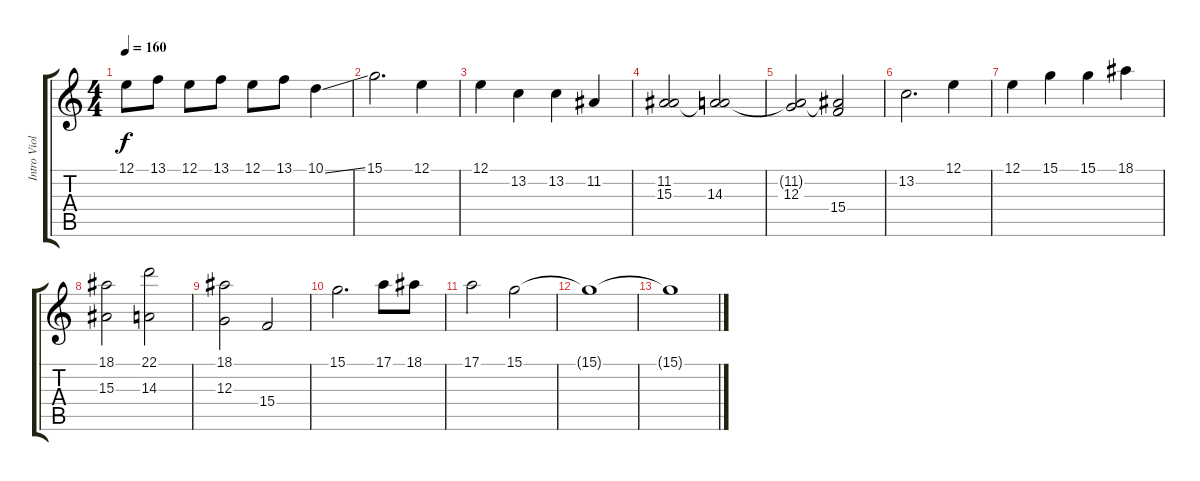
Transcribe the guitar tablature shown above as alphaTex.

\track ("Intro Violin" "Intro Viol") {instrument violin}
\staff {score tabs}
\tuning (E4 B3 G3 D3 A2 D2) {hide}
\ts (4 4)
\tempo 160
\clef g2
\ks c
12.1.8{dy f} 13.1.8 12.1.8 13.1.8 12.1.8 13.1.8 10.1{ss}.4 |
15.1.2{d} 12.1.4 |
12.1.4 13.2.4 13.2.4 11.2.4 |
(11.2 15.3).2 (11.2{t} 14.3).2 |
(11.2{t} 12.3).2 (11.2{t} 15.4).2 |
13.2.2{d} 12.1.4 |
12.1.4 15.1.4 15.1.4 18.1.4 |
(18.1 15.3).2 (22.1 14.3).2 |
(18.1 12.3).2 15.4.2 |
15.1.2{d} 17.1.8 18.1.8 |
17.1.2 15.1.2 |
15.1{t}.1 |
15.1{t}.1
